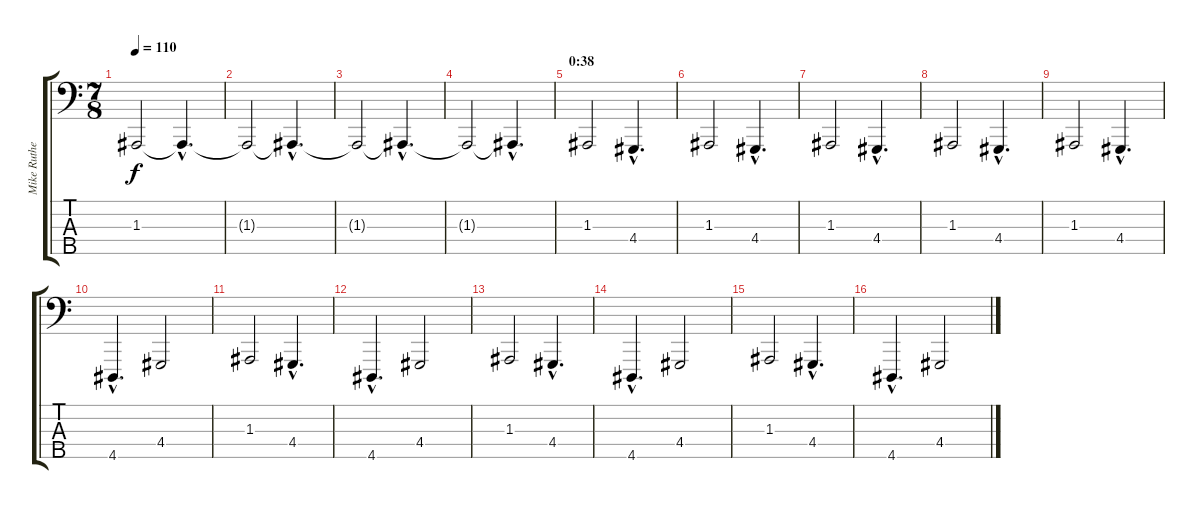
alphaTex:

\track ("Mike Rutherford (bass pedal)" "Mike Ruthe") {instrument lead2sawtooth}
\staff {score tabs}
\tuning (G2 D2 A1 E1 B0) {hide}
\ts (7 8)
\tempo 110
\clef f4
\ks c
1.3.2{dy f} 1.3{hac t}.4{d} |
1.3{t}.2 1.3{hac t}.4{d} |
1.3{t}.2 1.3{hac t}.4{d} |
1.3{t}.2 1.3{hac t}.4{d} |
\section ("" "0:38")
1.3.2 4.4{hac}.4{d} |
1.3.2 4.4{hac}.4{d} |
1.3.2 4.4{hac}.4{d} |
1.3.2 4.4{hac}.4{d} |
1.3.2 4.4{hac}.4{d} |
4.5{hac}.4{d} 4.4.2 |
1.3.2 4.4{hac}.4{d} |
4.5{hac}.4{d} 4.4.2 |
1.3.2 4.4{hac}.4{d} |
4.5{hac}.4{d} 4.4.2 |
1.3.2 4.4{hac}.4{d} |
4.5{hac}.4{d} 4.4.2
